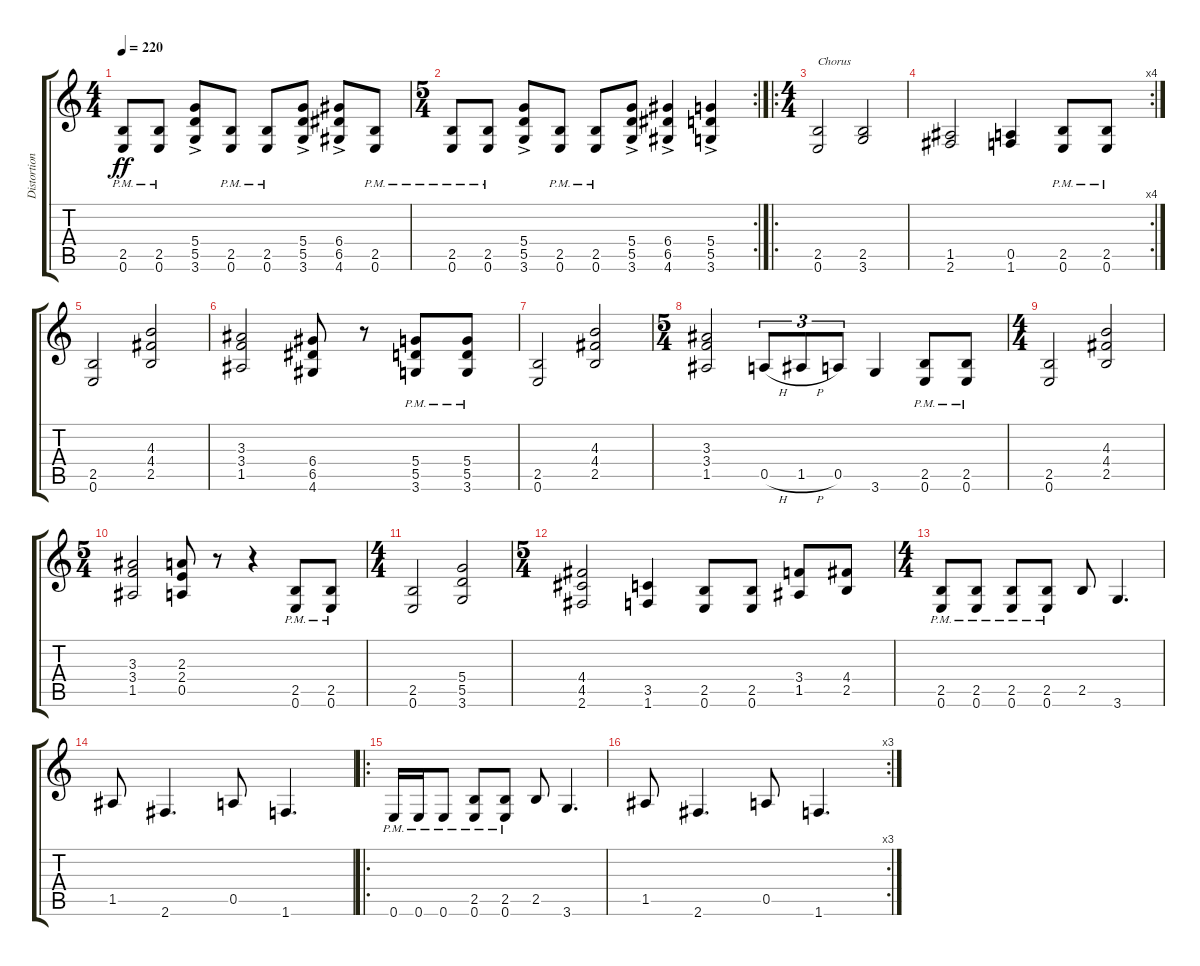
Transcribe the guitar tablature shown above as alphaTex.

\track ("Distortion Guitar 2" "Distortion") {instrument distortionguitar}
\staff {score tabs}
\tuning (E4 B3 G3 D3 A2 E2) {hide}
\ts (4 4)
\tempo 220
\clef g2
\ks c
(2.5{pm} 0.6{pm}).8{dy ff} (2.5{pm} 0.6{pm}).8 (5.4{ac} 5.5{ac} 3.6{ac}).8 (2.5{pm} 0.6{pm}).8 (2.5{pm} 0.6{pm}).8 (5.4{ac} 5.5{ac} 3.6{ac}).8 (6.4{ac} 6.5{ac} 4.6{ac}).8 (2.5{pm} 0.6{pm}).8 |
\rc 2
\ts (5 4)
(2.5{pm} 0.6{pm}).8 (2.5{pm} 0.6{pm}).8 (5.4{ac} 5.5{ac} 3.6{ac}).8 (2.5{pm} 0.6{pm}).8 (2.5{pm} 0.6{pm}).8 (5.4{ac} 5.5{ac} 3.6{ac}).8 (6.4{ac} 6.5{ac} 4.6{ac}).4 (5.4{ac} 5.5{ac} 3.6{ac}).4 |
\ro
\ts (4 4)
(2.5 0.6).2{txt "Chorus"} (2.5 3.6).2 |
\rc 4
(1.5 2.6).2 (0.5 1.6).4 (2.5{pm} 0.6{pm}).8 (2.5{pm} 0.6{pm}).8 |
(2.5 0.6).2 (4.3 4.4 2.5).2 |
(3.3 3.4 1.5).2 (6.4 6.5 4.6).8 r.8 (5.4{pm} 5.5{pm} 3.6{pm}).8 (5.4{pm} 5.5{pm} 3.6{pm}).8 |
(2.5 0.6).2 (4.3 4.4 2.5).2 |
\ts (5 4)
(3.3 3.4 1.5).2 0.5{h}.8{tu (3 2)} 1.5{h}.8{tu (3 2)} 0.5.8{tu (3 2)} 3.6.4 (2.5{pm} 0.6{pm}).8 (2.5{pm} 0.6{pm}).8 |
\ts (4 4)
(2.5 0.6).2 (4.3 4.4 2.5).2 |
\ts (5 4)
(3.3 3.4 1.5).2 (2.3 2.4 0.5).8 r.8 r.4 (2.5{pm} 0.6{pm}).8 (2.5{pm} 0.6{pm}).8 |
\ts (4 4)
(2.5 0.6).2 (5.4 5.5 3.6).2 |
\ts (5 4)
(4.4 4.5 2.6).2 (3.5 1.6).4 (2.5 0.6).8 (2.5 0.6).8 (3.4 1.5).8 (4.4 2.5).8 |
\ts (4 4)
(2.5{pm} 0.6{pm}).8 (2.5{pm} 0.6{pm}).8 (2.5{pm} 0.6{pm}).8 (2.5{pm} 0.6{pm}).8 2.5.8 3.6.4{d} |
1.5.8 2.6.4{d} 0.5.8 1.6.4{d} |
\ro
0.6{pm}.16 0.6{pm}.16 0.6{pm}.8 (2.5{pm} 0.6{pm}).8 (2.5{pm} 0.6{pm}).8 2.5.8 3.6.4{d} |
\rc 3
1.5.8 2.6.4{d} 0.5.8 1.6.4{d}
